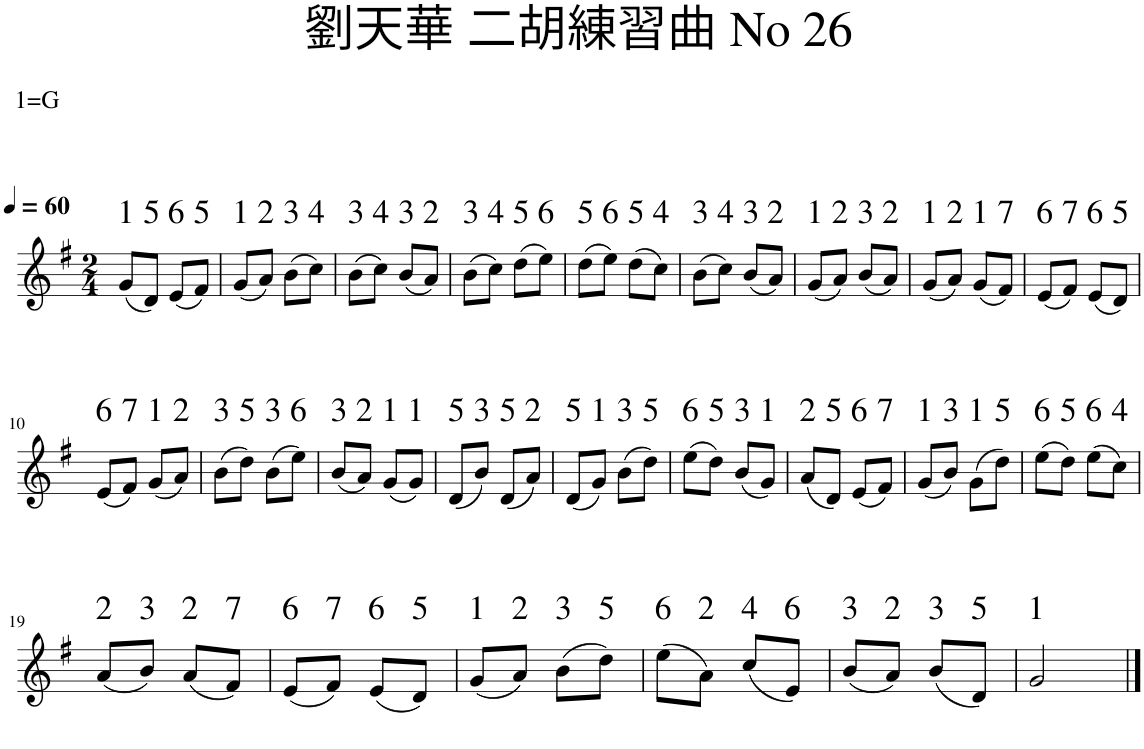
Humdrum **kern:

**kern	**text
*part1	*part1
*staff1	*staff1
*I"小提琴	*
*clefG2	*
*k[f#]	*
*M2/4	*
*MM60	*
=1	=1
!	!LO:LY:a
(8g/L	1
!	!LO:LY:a
8d/J)	5
!	!LO:LY:a
(8e/L	6
!	!LO:LY:a
8f#/J)	5
=2	=2
!	!LO:LY:a
(8g/L	1
!	!LO:LY:a
8a/J)	2
!	!LO:LY:a
(8b\L	3
!	!LO:LY:a
8cc\J)	4
=3	=3
!	!LO:LY:a
(8b\L	3
!	!LO:LY:a
8cc\J)	4
!	!LO:LY:a
(8b/L	3
!	!LO:LY:a
8a/J)	2
=4	=4
!	!LO:LY:a
(8b\L	3
!	!LO:LY:a
8cc\J)	4
!	!LO:LY:a
(8dd\L	5
!	!LO:LY:a
8ee\J)	6
=5	=5
!	!LO:LY:a
(8dd\L	5
!	!LO:LY:a
8ee\J)	6
!	!LO:LY:a
(8dd\L	5
!	!LO:LY:a
8cc\J)	4
=6	=6
!	!LO:LY:a
(8b\L	3
!	!LO:LY:a
8cc\J)	4
!	!LO:LY:a
(8b/L	3
!	!LO:LY:a
8a/J)	2
=7	=7
!	!LO:LY:a
(8g/L	1
!	!LO:LY:a
8a/J)	2
!	!LO:LY:a
(8b/L	3
!	!LO:LY:a
8a/J)	2
=8	=8
!	!LO:LY:a
(8g/L	1
!	!LO:LY:a
8a/J)	2
!	!LO:LY:a
(8g/L	1
!	!LO:LY:a
8f#/J)	7
=9	=9
!	!LO:LY:a
(8e/L	6
!	!LO:LY:a
8f#/J)	7
!	!LO:LY:a
(8e/L	6
!	!LO:LY:a
8d/J)	5
!!LO:LB:g=z
=10	=10
!	!LO:LY:a
(8e/L	6
!	!LO:LY:a
8f#/J)	7
!	!LO:LY:a
(8g/L	1
!	!LO:LY:a
8a/J)	2
=11	=11
!	!LO:LY:a
(8b\L	3
!	!LO:LY:a
8dd\J)	5
!	!LO:LY:a
(8b\L	3
!	!LO:LY:a
8ee\J)	6
=12	=12
!	!LO:LY:a
(8b/L	3
!	!LO:LY:a
8a/J)	2
!	!LO:LY:a
(8g/L	1
!	!LO:LY:a
8g/J)	1
=13	=13
!	!LO:LY:a
(8d/L	5
!	!LO:LY:a
8b/J)	3
!	!LO:LY:a
(8d/L	5
!	!LO:LY:a
8a/J)	2
=14	=14
!	!LO:LY:a
(8d/L	5
!	!LO:LY:a
8g/J)	1
!	!LO:LY:a
(8b\L	3
!	!LO:LY:a
8dd\J)	5
=15	=15
!	!LO:LY:a
(8ee\L	6
!	!LO:LY:a
8dd\J)	5
!	!LO:LY:a
(8b/L	3
!	!LO:LY:a
8g/J)	1
=16	=16
!	!LO:LY:a
(8a/L	2
!	!LO:LY:a
8d/J)	5
!	!LO:LY:a
(8e/L	6
!	!LO:LY:a
8f#/J)	7
=17	=17
!	!LO:LY:a
(8g/L	1
!	!LO:LY:a
8b/J)	3
!	!LO:LY:a
(8g\L	1
!	!LO:LY:a
8dd\J)	5
=18	=18
!	!LO:LY:a
(8ee\L	6
!	!LO:LY:a
8dd\J)	5
!	!LO:LY:a
(8ee\L	6
!	!LO:LY:a
8cc\J)	4
!!LO:LB:g=z
=19	=19
!	!LO:LY:a
(8a/L	2
!	!LO:LY:a
8b/J)	3
!	!LO:LY:a
(8a/L	2
!	!LO:LY:a
8f#/J)	7
=20	=20
!	!LO:LY:a
(8e/L	6
!	!LO:LY:a
8f#/J)	7
!	!LO:LY:a
(8e/L	6
!	!LO:LY:a
8d/J)	5
=21	=21
!	!LO:LY:a
(8g/L	1
!	!LO:LY:a
8a/J)	2
!	!LO:LY:a
(8b\L	3
!	!LO:LY:a
8dd\J)	5
=22	=22
!	!LO:LY:a
(8ee\L	6
!	!LO:LY:a
8a\J)	2
!	!LO:LY:a
(8cc/L	4
!	!LO:LY:a
8e/J)	6
=23	=23
!	!LO:LY:a
(8b/L	3
!	!LO:LY:a
8a/J)	2
!	!LO:LY:a
(8b/L	3
!	!LO:LY:a
8d/J)	5
=24	=24
!	!LO:LY:a
2g/	1
==	==
*-	*-
